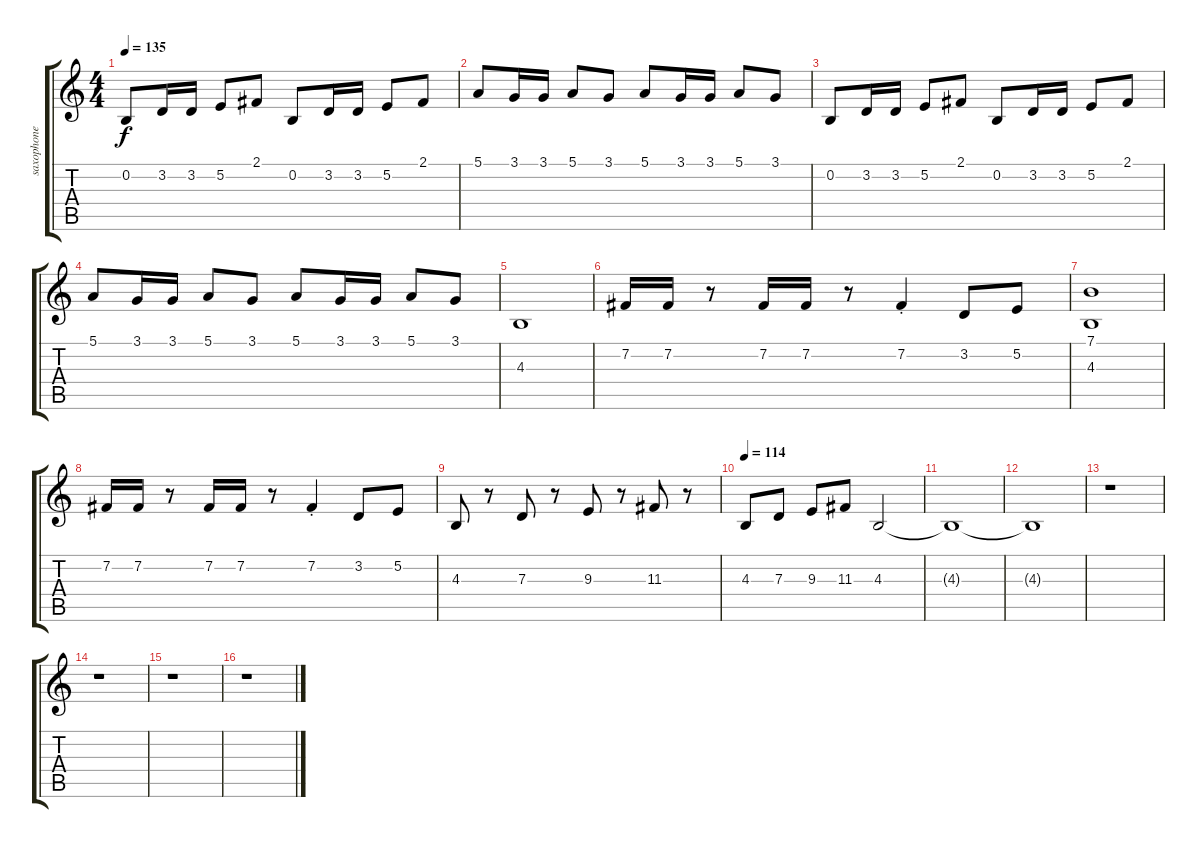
\track ("saxophone ( J-F ) " "saxophone ") {instrument baritonesax}
\staff {score tabs}
\tuning (E4 B3 G3 D3 A2 E2) {hide}
\ts (4 4)
\tempo 135
\clef g2
\ks c
0.2.8{dy f} 3.2.16 3.2.16 5.2.8 2.1.8 0.2.8 3.2.16 3.2.16 5.2.8 2.1.8 |
5.1.8 3.1.16 3.1.16 5.1.8 3.1.8 5.1.8 3.1.16 3.1.16 5.1.8 3.1.8 |
0.2.8 3.2.16 3.2.16 5.2.8 2.1.8 0.2.8 3.2.16 3.2.16 5.2.8 2.1.8 |
5.1.8 3.1.16 3.1.16 5.1.8 3.1.8 5.1.8 3.1.16 3.1.16 5.1.8 3.1.8 |
4.3.1 |
7.2.16 7.2.16 r.8 7.2.16 7.2.16 r.8 7.2{st}.4 3.2.8 5.2.8 |
(7.1 4.3).1 |
7.2.16 7.2.16 r.8 7.2.16 7.2.16 r.8 7.2{st}.4 3.2.8 5.2.8 |
4.3.8 r.8 7.3.8 r.8 9.3.8 r.8 11.3.8 r.8 |
\tempo 114
4.3.8 7.3.8 9.3.8 11.3.8 4.3.2 |
4.3{t}.1 |
4.3{t}.1 |
r.1 |
r.1 |
r.1 |
r.1
